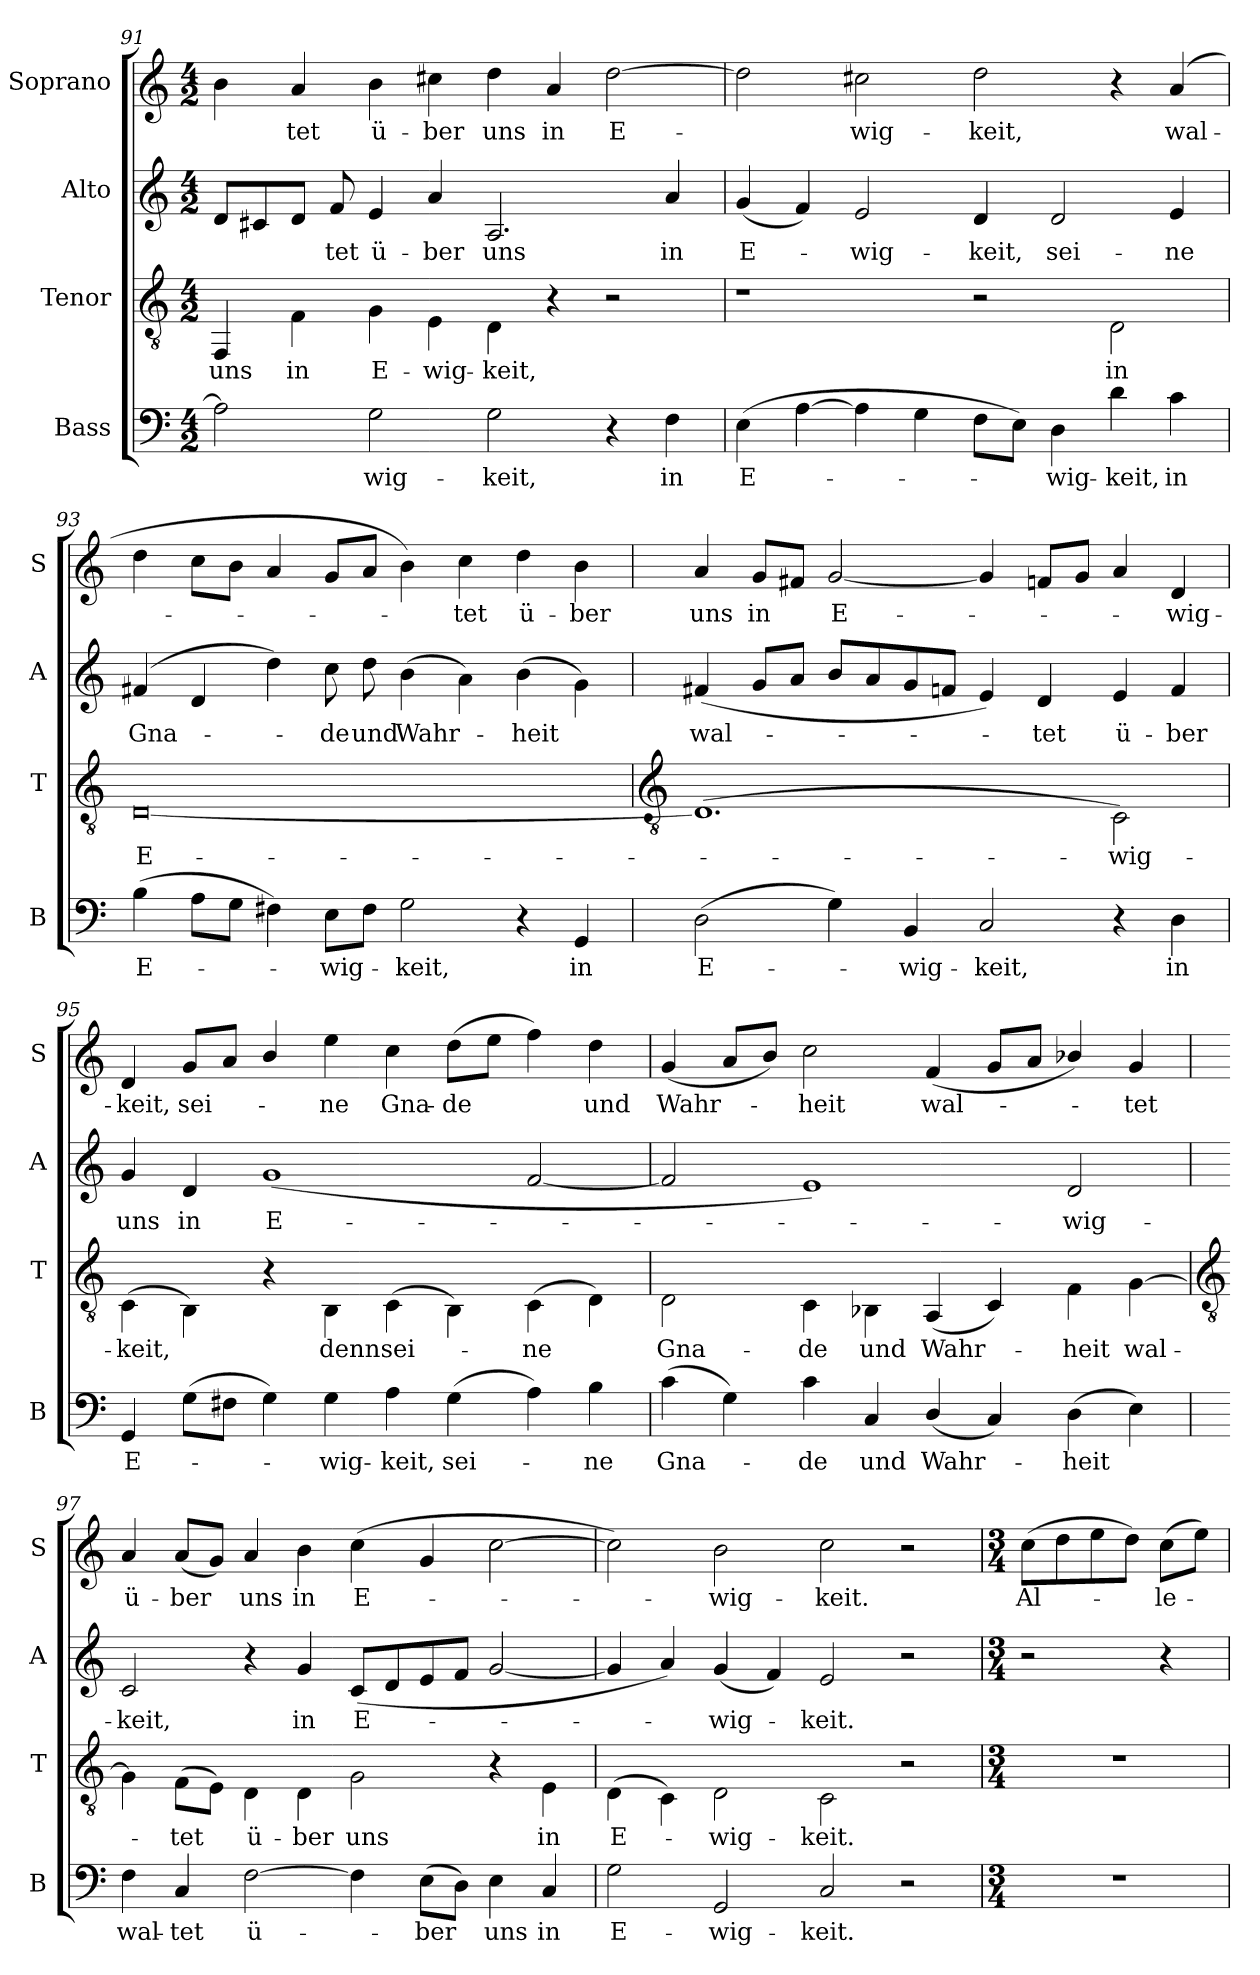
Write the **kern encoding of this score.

**kern	**text	**kern	**text	**kern	**text	**kern	**text
*part4	*part4	*part3	*part3	*part2	*part2	*part1	*part1
*staff4	*staff4	*staff3	*staff3	*staff2	*staff2	*staff1	*staff1
*I"Bass	*	*I"Tenor	*	*I"Alto	*	*I"Soprano	*
*I'B	*	*I'T	*	*I'A	*	*I'S	*
!!LO:LB:g=z
*clefF4	*	*clefGv2	*	*clefG2	*	*clefG2	*
*k[]	*	*k[]	*	*k[]	*	*k[]	*
*C:	*	*C:	*	*C:	*	*C:	*
*M4/2	*	*M4/2	*	*M4/2	*	*M4/2	*
=91	=91	=91	=91	=91	=91	=91	=91
!	!	!	!LO:LY:b	!	!	!	!
2A\]	.	4FF/	uns	8d/L	.	4b\	.
.	.	.	.	8c#X/	.	.	.
!	!	!	!LO:LY:b	!	!	!	!LO:LY:b
.	.	4F\	in	8d/J	.	4a/	-tet
!	!	!	!	!	!LO:LY:b	!	!
.	.	.	.	8f/	-tet	.	.
!	!LO:LY:b	!	!LO:LY:b	!	!LO:LY:b	!	!LO:LY:b
2G\	-wig-	4G\	E-	4e/	ü-	4b\	ü-
!	!	!	!LO:LY:b	!	!LO:LY:b	!	!LO:LY:b
.	.	4E\	-wig-	4a/	-ber	4cc#X\	-ber
!	!LO:LY:b	!	!LO:LY:b	!	!LO:LY:b	!	!LO:LY:b
2G\	-keit,	4D\	-keit,	2.A/	uns	4dd\	uns
!	!	!	!	!	!	!	!LO:LY:b
.	.	4r	.	.	.	4a/	in
!	!	!	!	!	!	!	!LO:LY:b
4r	.	2r	.	.	.	[2dd\	E-
!	!LO:LY:b	!	!	!	!LO:LY:b	!	!
4F\	in	.	.	4a/	in	.	.
=92	=92	=92	=92	=92	=92	=92	=92
!	!LO:LY:b	!	!	!	!LO:LY:b	!	!LO:LY:b
(>4E\	E-	1r	.	(<4g/	E-	2dd\]	-­
[4A\	.	.	.	4f/)	.	.	.
!	!	!	!	!	!LO:LY:b	!	!LO:LY:b
4A\]	.	.	.	2e/	-wig-	2cc#X\	wig-
4G\	.	.	.	.	.	.	.
!	!	!	!	!	!LO:LY:b	!	!LO:LY:b
8F\L	.	2r	.	4d/	-keit,	2dd\	-keit,
8E\J)	.	.	.	.	.	.	.
!	!LO:LY:b	!	!	!	!LO:LY:b	!	!
4D\	-wig-	.	.	2d/	sei-	.	.
!	!LO:LY:b	!	!LO:LY:b	!	!	!	!
4d\	-keit,	2D\	in	.	.	4r	.
!	!LO:LY:b	!	!	!	!LO:LY:b	!	!LO:LY:b
4c\	in	.	.	4e/	-ne	(<4a/	wal-
=93	=93	=93	=93	=93	=93	=93	=93
!	!LO:LY:b	!	!LO:LY:b	!	!LO:LY:b	!	!
(>4B\	E-	[0D	E-	(>4f#X/	Gna-	4dd\	.
8A\L	.	.	.	4d/	.	8cc\L	.
8G\J	.	.	.	.	.	8b\J	.
4F#X\)	.	.	.	4dd\)	.	4a/	.
!	!LO:LY:b	!	!	!	!LO:LY:b	!	!
8E\L	-wig-	.	.	8cc\	-de	8g/L	.
!	!	!	!	!	!LO:LY:b	!	!
8F#\J	.	.	.	8dd\	und	8a/J	.
!	!LO:LY:b	!	!	!	!LO:LY:b	!	!
2G\	-keit,	.	.	(>4b\	Wahr-	4b\)	.
!	!	!	!	!	!	!	!LO:LY:b
.	.	.	.	4a\)	.	4cc\	-tet
!	!	!	!	!	!LO:LY:b	!	!LO:LY:b
4r	.	.	.	(>4b\	-heit	4dd\	ü-
!	!LO:LY:b	!	!	!	!	!	!LO:LY:b
4GG/	in	.	.	4g\)	.	4b\	-ber
!!LO:LB:g=z
=94	=94	=94	=94	=94	=94	=94	=94
*	*	*clefGv2	*	*	*	*	*
!	!LO:LY:b	!	!	!	!LO:LY:b	!	!LO:LY:b
(>2D\	E-	(>1.D]	.	(<4f#X/	wal-	4a/	uns
!	!	!	!	!	!	!	!LO:LY:b
.	.	.	.	8g/L	.	8g/L	in
.	.	.	.	8a/J	.	8f#X/J	.
!	!	!	!	!	!	!	!LO:LY:b
4G\)	.	.	.	8b/L	.	[2g/	E-
.	.	.	.	8a/	.	.	.
!	!LO:LY:b	!	!	!	!	!	!
4BB/	-wig-	.	.	8g/	.	.	.
.	.	.	.	8fn/J	.	.	.
!	!LO:LY:b	!	!	!	!	!	!
2C/	-keit,	.	.	4e/)	.	4g/]	.
!	!	!	!	!	!LO:LY:b	!	!
.	.	.	.	4d/	-tet	8fn/L	.
.	.	.	.	.	.	8g/J	.
!	!	!	!LO:LY:b	!	!LO:LY:b	!	!
4r	.	2C\)	-wig-	4e/	ü-	4a/	.
!	!LO:LY:b	!	!	!	!LO:LY:b	!	!LO:LY:b
4D\	in	.	.	4f/	-ber	4d/	-wig-
=95	=95	=95	=95	=95	=95	=95	=95
!	!LO:LY:b	!	!LO:LY:b	!	!LO:LY:b	!	!LO:LY:b
4GG/	E-	(>4C\	-keit,	4g/	uns	4d/	-keit,
!	!	!	!	!	!LO:LY:b	!	!LO:LY:b
(>8G\L	.	4BB\)	.	4d/	in	8g/L	sei-
8F#X\J	.	.	.	.	.	8a/J	.
!	!	!	!	!	!LO:LY:b	!	!
4G\)	.	4r	.	(<1g	E-	4b/	.
!	!LO:LY:b	!	!LO:LY:b	!	!	!	!LO:LY:b
4G\	-wig-	4BB\	denn	.	.	4ee\	-ne
!	!LO:LY:b	!	!LO:LY:b	!	!	!	!LO:LY:b
4A\	-keit,	(>4C\	sei-	.	.	4cc\	Gna-
!	!LO:LY:b	!	!	!	!	!	!LO:LY:b
(>4G\	sei-	4BB\)	.	.	.	(>8dd\L	-de
.	.	.	.	.	.	8ee\J	.
!	!	!	!LO:LY:b	!	!	!	!
4A\)	.	(>4C\	-ne	[2f/	.	4ff\)	.
!	!LO:LY:b	!	!	!	!	!	!LO:LY:b
4B\	-ne	4D\)	.	.	.	4dd\	und
=96	=96	=96	=96	=96	=96	=96	=96
!	!LO:LY:b	!	!LO:LY:b	!	!	!	!LO:LY:b
(>4c\	Gna-	2D\	Gna-	2f/]	.	(<4g/	Wahr-
4G\)	.	.	.	.	.	8a/L	.
.	.	.	.	.	.	8b/J)	.
!	!LO:LY:b	!	!LO:LY:b	!	!	!	!LO:LY:b
4c\	-de	4C\	-de	1e)	.	2cc\	-heit
!	!LO:LY:b	!	!LO:LY:b	!	!	!	!
4C/	und	4BB-X\	und	.	.	.	.
!	!LO:LY:b	!	!LO:LY:b	!	!	!	!LO:LY:b
(<4D/	Wahr-	(<4AA/	Wahr-	.	.	(<4f/	wal-
4C/)	.	4C/)	.	.	.	8g/L	.
.	.	.	.	.	.	8a/J	.
!	!LO:LY:b	!	!LO:LY:b	!	!LO:LY:b	!	!
(>4D\	-heit	4F\	-heit	2d/	-wig-	4b-X/)	.
!	!	!	!LO:LY:b	!	!	!	!LO:LY:b
4E\)	.	[4G\	wal-	.	.	4g/	-tet
!!LO:LB:g=z
=97	=97	=97	=97	=97	=97	=97	=97
*	*	*clefGv2	*	*	*	*	*
!	!LO:LY:b	!	!	!	!LO:LY:b	!	!LO:LY:b
4F\	wal-	4G\]	.	2c/	-keit,	4a/	ü-
!	!LO:LY:b	!	!LO:LY:b	!	!	!	!LO:LY:b
4C/	-tet	(>8F\L	-tet	.	.	(<8a/L	-ber
.	.	8E\J)	.	.	.	8g/J)	.
!	!LO:LY:b	!	!LO:LY:b	!	!	!	!LO:LY:b
[2F\	ü-	4D\	ü-	4r	.	4a/	uns
!	!	!	!LO:LY:b	!	!LO:LY:b	!	!LO:LY:b
.	.	4D\	-ber	4g/	in	4b\	in
!	!	!	!LO:LY:b	!	!LO:LY:b	!	!LO:LY:b
4F\]	.	2G\	uns	(<8c/L	E-	(>4cc\	E-
.	.	.	.	8d/	.	.	.
!	!LO:LY:b	!	!	!	!	!	!
(>8E\L	-ber	.	.	8e/	.	4g/	.
8D\J)	.	.	.	8f/J	.	.	.
!	!LO:LY:b	!	!	!	!	!	!
4E\	uns	4r	.	[2g/	.	[2cc\	.
!	!LO:LY:b	!	!LO:LY:b	!	!	!	!
4C/	in	4E\	in	.	.	.	.
=98	=98	=98	=98	=98	=98	=98	=98
!	!LO:LY:b	!	!LO:LY:b	!	!	!	!
2G\	E-	(>4D\	E-	4g/]	.	2cc\])	.
.	.	4C\)	.	4a/)	.	.	.
!	!LO:LY:b	!	!LO:LY:b	!	!LO:LY:b	!	!LO:LY:b
2GG/	-wig-	2D\	-wig-	(<4g/	-wig-	2b\	-wig-
.	.	.	.	4f/)	.	.	.
!	!LO:LY:b	!	!LO:LY:b	!	!LO:LY:b	!	!LO:LY:b
2C/	-keit.	2C\	-keit.	2e/	-keit.	2cc\	-keit.
2r	.	2r	.	2r	.	2r	.
=99	=99	=99	=99	=99	=99	=99	=99
*M3/4	*	*M3/4	*	*M3/4	*	*M3/4	*
!LO:N:vis=1	!	!LO:N:vis=1	!	!	!	!	!LO:LY:b
2.r	.	2.r	.	2r	.	(>8cc\L	Al-
.	.	.	.	.	.	8dd\	.
.	.	.	.	.	.	8ee\	.
.	.	.	.	.	.	8dd\J)	.
!	!	!	!	!	!	!	!LO:LY:b
.	.	.	.	4r	.	(>8cc\L	-le-
.	.	.	.	.	.	8ee\J)	.
=	=	=	=	=	=	=	=
*-	*-	*-	*-	*-	*-	*-	*-
